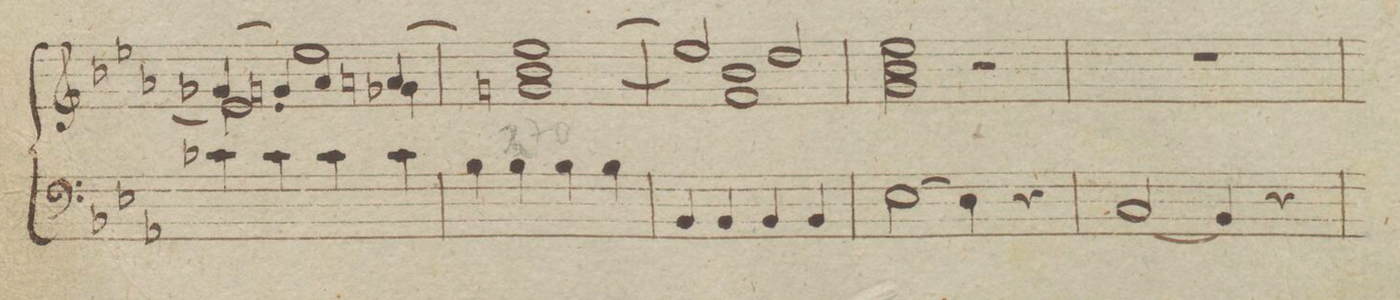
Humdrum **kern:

**kern	**dynam
*I"Organo	*
*clefF4	*
*k[b-e-a-]	*
*met(c)	*
*M4/4	*
4c-X\	.
4c-\	.
4c-\	.
4c-\	.
=266	=266
4B-\	.
4B-\	.
4B-\	.
4B-\	.
=267	=267
4BB-/	.
4BB-/	.
4BB-/	.
4BB-/	.
=268	=268
(2E-\	.
4D\)	.
4r	.
=269	=269
(2C/	.
4BB-/)	.
4r	.
=270	=270
*-	*-
